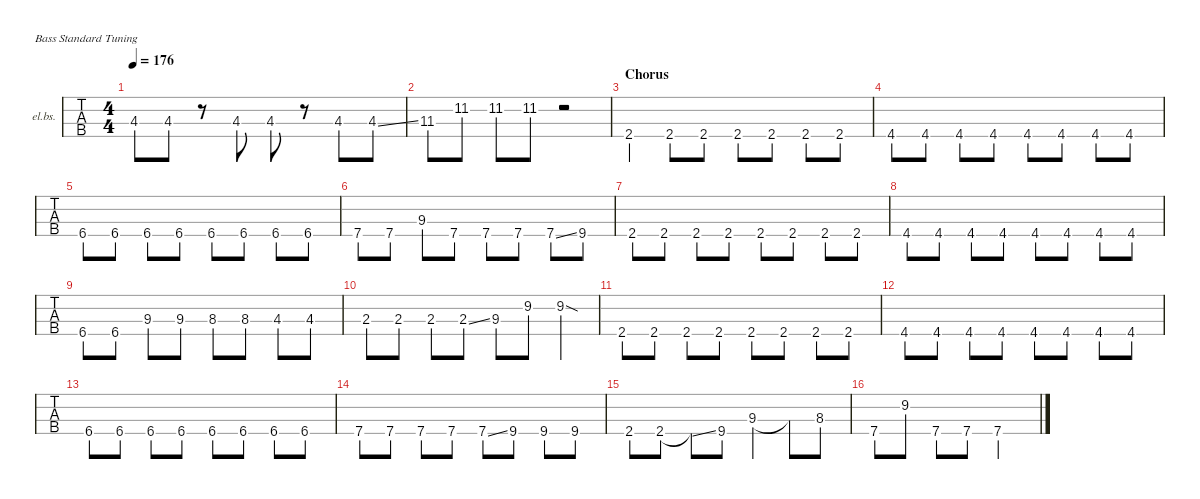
\defaultSystemsLayout 4
\hideDynamics
\bracketExtendMode nobrackets
\firstSystemTrackNameOrientation horizontal
\track ("Electric Bass" "el.bs.") {defaultSystemsLayout 4 instrument electricbassfinger}
\staff {tabs}
\tuning (G2 D2 A1 E1)
\ts (4 4)
\tempo 176
\clef f4
\ks a
4.3{acc #}.8{dy f} 4.3{acc #}.8 r.8 4.3{acc #}.8 4.3{acc #}.8 r.8 4.3{acc #}.8 4.3{ss acc #}.8 |
11.3{acc #}.8 11.2{acc #}.8 11.2{acc #}.8 11.2{acc #}.8 r.2 |
\section ("" "Chorus")
\ks f#
2.4{acc #}.4 2.4{acc #}.8 2.4{acc #}.8 2.4{acc #}.8 2.4{acc #}.8 2.4{acc #}.8 2.4{acc #}.8 |
4.4{acc #}.8 4.4{acc #}.8 4.4{acc #}.8 4.4{acc #}.8 4.4{acc #}.8 4.4{acc #}.8 4.4{acc #}.8 4.4{acc #}.8 |
6.4{acc #}.8 6.4{acc #}.8 6.4{acc #}.8 6.4{acc #}.8 6.4{acc #}.8 6.4{acc #}.8 6.4{acc #}.8 6.4{acc #}.8 |
7.4{acc forcenatural}.8 7.4{acc forcenatural}.8 9.3{acc #}.8 7.4{acc forcenatural}.8 7.4{acc forcenatural}.8 7.4{acc forcenatural}.8 7.4{ss acc forcenatural}.8 9.4{acc #}.8 |
2.4{acc #}.8 2.4{acc #}.8 2.4{acc #}.8 2.4{acc #}.8 2.4{acc #}.8 2.4{acc #}.8 2.4{acc #}.8 2.4{acc #}.8 |
4.4{acc #}.8 4.4{acc #}.8 4.4{acc #}.8 4.4{acc #}.8 4.4{acc #}.8 4.4{acc #}.8 4.4{acc #}.8 4.4{acc #}.8 |
6.4{acc #}.8 6.4{acc #}.8 9.3{acc #}.8 9.3{acc #}.8 8.3{acc #}.8 8.3{acc #}.8 4.3{acc #}.8 4.3{acc #}.8 |
2.3{acc forcenatural}.8 2.3{acc forcenatural}.8 2.3{acc forcenatural}.8 2.3{ss acc forcenatural}.8 9.3{acc #}.8 9.2{acc forcenatural}.8 9.2{sod acc forcenatural}.4 |
2.4{acc #}.8 2.4{acc #}.8 2.4{acc #}.8 2.4{acc #}.8 2.4{acc #}.8 2.4{acc #}.8 2.4{acc #}.8 2.4{acc #}.8 |
4.4{acc #}.8 4.4{acc #}.8 4.4{acc #}.8 4.4{acc #}.8 4.4{acc #}.8 4.4{acc #}.8 4.4{acc #}.8 4.4{acc #}.8 |
6.4{acc #}.8 6.4{acc #}.8 6.4{acc #}.8 6.4{acc #}.8 6.4{acc #}.8 6.4{acc #}.8 6.4{acc #}.8 6.4{acc #}.8 |
7.4{acc forcenatural}.8 7.4{acc forcenatural}.8 7.4{acc forcenatural}.8 7.4{acc forcenatural}.8 7.4{ss acc forcenatural}.8 9.4{acc #}.8 9.4{acc #}.8 9.4{acc #}.8 |
2.4{acc #}.8 2.4{acc #}.8 2.4{ss t acc #}.8 9.4{acc #}.8 9.3{acc #}.4 9.3{t acc #}.8 8.3{acc #}.8 |
7.4{acc forcenatural}.8 9.2{acc forcenatural}.8 7.4{acc forcenatural}.8 7.4{acc forcenatural}.8 7.4{acc forcenatural}.2
